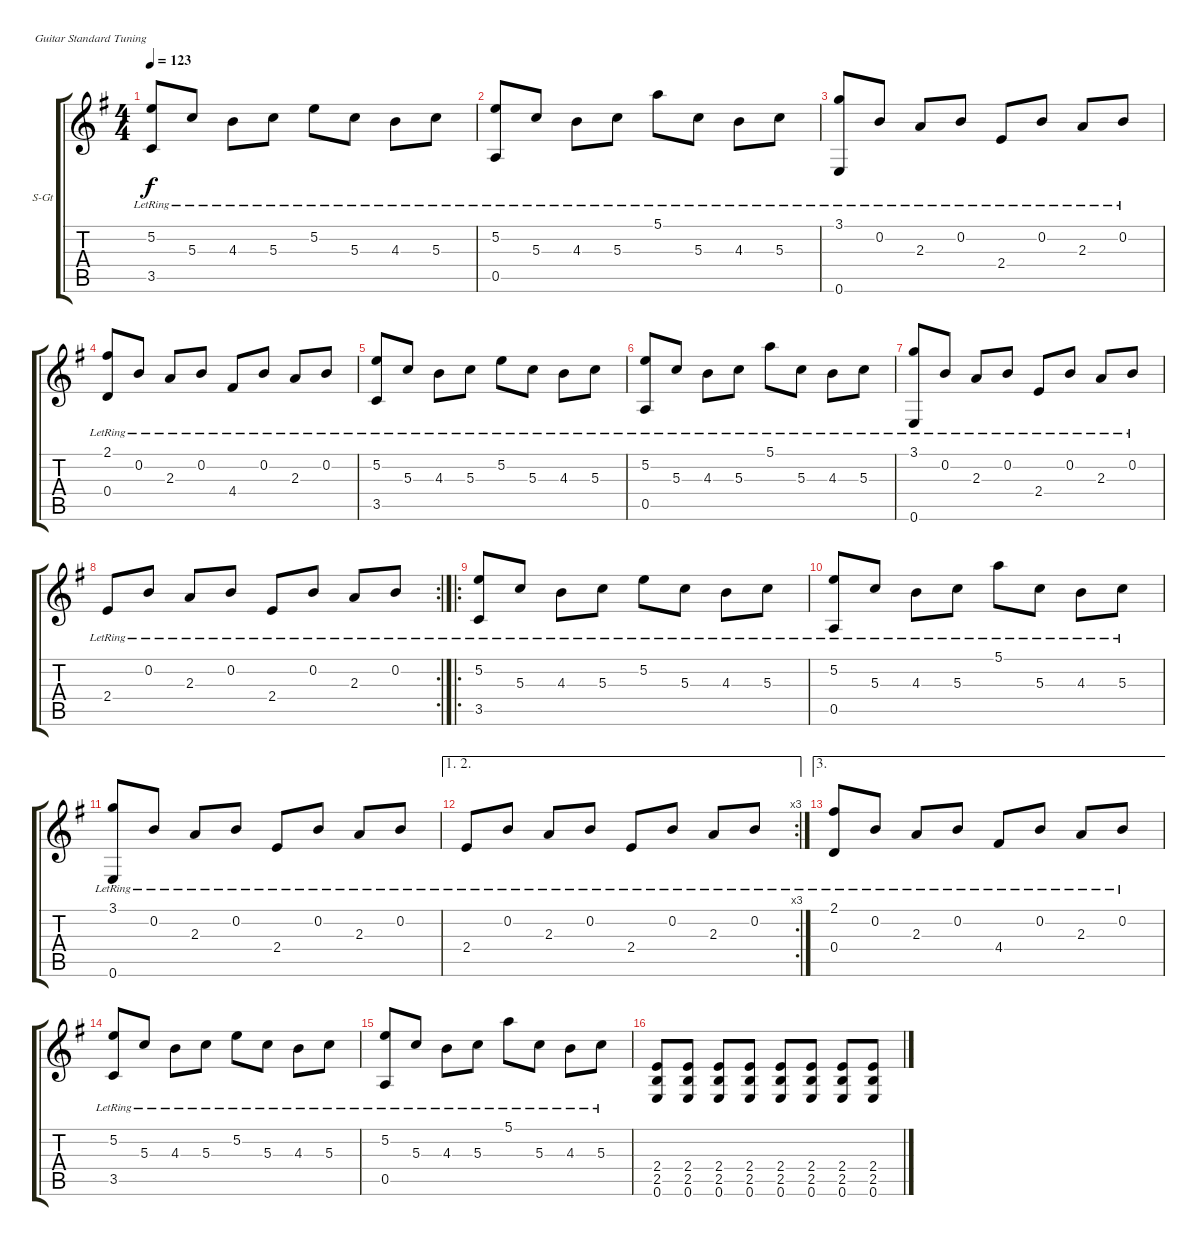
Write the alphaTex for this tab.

\bracketExtendMode groupsimilarinstruments
\firstSystemTrackNameOrientation horizontal
\otherSystemsTrackNameOrientation horizontal
\track ("Gtr I" "S-Gt") {instrument acousticguitarsteel}
\staff {score tabs}
\tuning (E4 B3 G3 D3 A2 E2)
\ts (4 4)
\tempo 123
\clef g2
\ks eminor
(5.2{lr} 3.5{lr}).8{dy f} 5.3{lr}.8 4.3{lr}.8 5.3{lr}.8 5.2{lr}.8 5.3{lr}.8 4.3{lr}.8 5.3{lr}.8 |
(5.2{lr} 0.5{lr}).8 5.3{lr}.8 4.3{lr}.8 5.3{lr}.8 5.1{lr}.8 5.3{lr}.8 4.3{lr}.8 5.3{lr}.8 |
(3.1{lr} 0.6{lr}).8 0.2{lr}.8 2.3{lr}.8 0.2{lr}.8 2.4{lr}.8 0.2{lr}.8 2.3{lr}.8 0.2{lr}.8 |
(2.1 0.4{lr}).8 0.2{lr}.8 2.3{lr}.8 0.2{lr}.8 4.4{lr}.8 0.2{lr}.8 2.3{lr}.8 0.2{lr}.8 |
(5.2{lr} 3.5{lr}).8 5.3{lr}.8 4.3{lr}.8 5.3{lr}.8 5.2{lr}.8 5.3{lr}.8 4.3{lr}.8 5.3{lr}.8 |
(5.2{lr} 0.5{lr}).8 5.3{lr}.8 4.3{lr}.8 5.3{lr}.8 5.1{lr}.8 5.3{lr}.8 4.3{lr}.8 5.3{lr}.8 |
(3.1{lr} 0.6{lr}).8 0.2{lr}.8 2.3{lr}.8 0.2{lr}.8 2.4{lr}.8 0.2{lr}.8 2.3{lr}.8 0.2{lr}.8 |
\rc 2
2.4{lr}.8 0.2{lr}.8 2.3{lr}.8 0.2{lr}.8 2.4{lr}.8 0.2{lr}.8 2.3{lr}.8 0.2{lr}.8 |
\ro
(5.2{lr} 3.5{lr}).8 5.3{lr}.8 4.3{lr}.8 5.3{lr}.8 5.2{lr}.8 5.3{lr}.8 4.3{lr}.8 5.3{lr}.8 |
(5.2{lr} 0.5{lr}).8 5.3{lr}.8 4.3{lr}.8 5.3{lr}.8 5.1{lr}.8 5.3{lr}.8 4.3{lr}.8 5.3{lr}.8 |
(3.1{lr} 0.6{lr}).8 0.2{lr}.8 2.3{lr}.8 0.2{lr}.8 2.4{lr}.8 0.2{lr}.8 2.3{lr}.8 0.2{lr}.8 |
\ae (1 2)
\rc 3
2.4{lr}.8 0.2{lr}.8 2.3{lr}.8 0.2{lr}.8 2.4{lr}.8 0.2{lr}.8 2.3{lr}.8 0.2{lr}.8 |
\ae 3
(2.1 0.4{lr}).8 0.2{lr}.8 2.3{lr}.8 0.2{lr}.8 4.4{lr}.8 0.2{lr}.8 2.3{lr}.8 0.2{lr}.8 |
(5.2{lr} 3.5{lr}).8 5.3{lr}.8 4.3{lr}.8 5.3{lr}.8 5.2{lr}.8 5.3{lr}.8 4.3{lr}.8 5.3{lr}.8 |
(5.2{lr} 0.5{lr}).8 5.3{lr}.8 4.3{lr}.8 5.3{lr}.8 5.1{lr}.8 5.3{lr}.8 4.3{lr}.8 5.3{lr}.8 |
(2.4 2.5 0.6).8 (2.4 2.5 0.6).8 (2.4 2.5 0.6).8 (2.4 2.5 0.6).8 (2.4 2.5 0.6).8 (2.4 2.5 0.6).8 (2.4 2.5 0.6).8 (2.4 2.5 0.6).8
